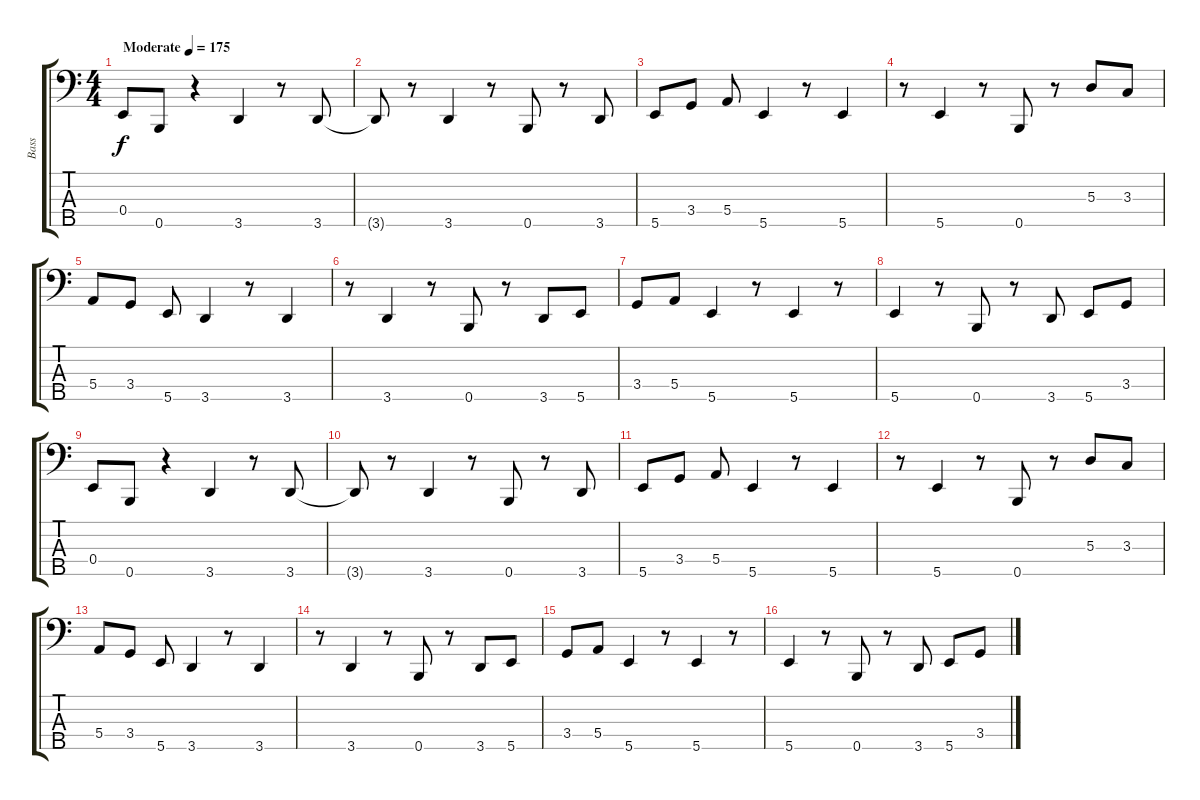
\track ("Bass" "Bass") {instrument electricbassfinger}
\staff {score tabs}
\tuning (G2 D2 A1 E1 B0) {hide}
\ts (4 4)
\tempo (175 "Moderate")
\clef f4
\ks c
0.4.8{dy f instrument electricbassfinger} 0.5.8 r.4 3.5.4 r.8 3.5.8 |
3.5{t}.8 r.8 3.5.4 r.8 0.5.8 r.8 3.5.8 |
5.5.8 3.4.8 5.4.8 5.5.4 r.8 5.5.4 |
r.8 5.5.4 r.8 0.5.8 r.8 5.3.8 3.3.8 |
5.4.8 3.4.8 5.5.8 3.5.4 r.8 3.5.4 |
r.8 3.5.4 r.8 0.5.8 r.8 3.5.8 5.5.8 |
3.4.8 5.4.8 5.5.4 r.8 5.5.4 r.8 |
5.5.4 r.8 0.5.8 r.8 3.5.8 5.5.8 3.4.8 |
0.4.8 0.5.8 r.4 3.5.4 r.8 3.5.8 |
3.5{t}.8 r.8 3.5.4 r.8 0.5.8 r.8 3.5.8 |
5.5.8 3.4.8 5.4.8 5.5.4 r.8 5.5.4 |
r.8 5.5.4 r.8 0.5.8 r.8 5.3.8 3.3.8 |
5.4.8 3.4.8 5.5.8 3.5.4 r.8 3.5.4 |
r.8 3.5.4 r.8 0.5.8 r.8 3.5.8 5.5.8 |
3.4.8 5.4.8 5.5.4 r.8 5.5.4 r.8 |
5.5.4 r.8 0.5.8 r.8 3.5.8 5.5.8 3.4.8
